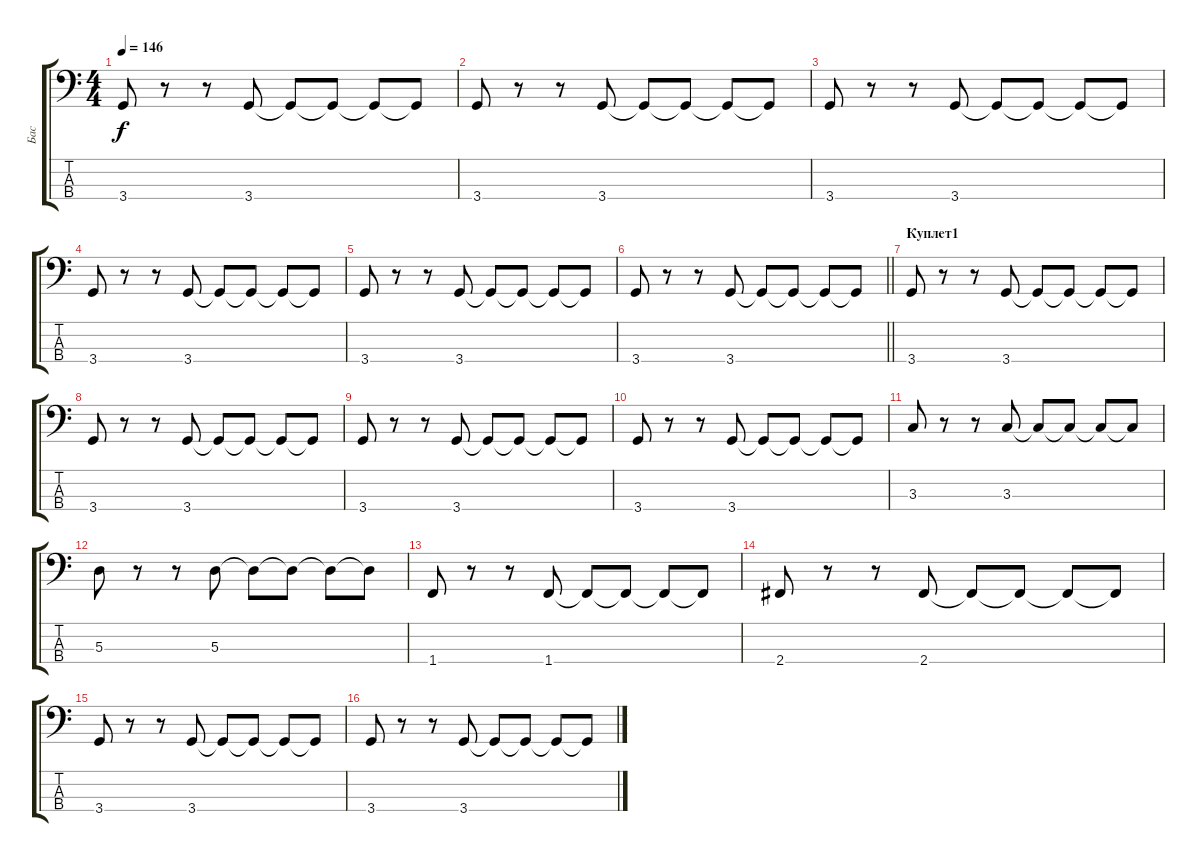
\track ("Бас" "Бас") {instrument electricbasspick}
\staff {score tabs}
\tuning (G2 D2 A1 E1) {hide}
\ts (4 4)
\tempo 146
\clef f4
\ks c
3.4.8{dy f} r.8 r.8 3.4.8 3.4{t}.8 3.4{t}.8 3.4{t}.8 3.4{t}.8 |
3.4.8 r.8 r.8 3.4.8 3.4{t}.8 3.4{t}.8 3.4{t}.8 3.4{t}.8 |
3.4.8 r.8 r.8 3.4.8 3.4{t}.8 3.4{t}.8 3.4{t}.8 3.4{t}.8 |
3.4.8 r.8 r.8 3.4.8 3.4{t}.8 3.4{t}.8 3.4{t}.8 3.4{t}.8 |
3.4.8 r.8 r.8 3.4.8 3.4{t}.8 3.4{t}.8 3.4{t}.8 3.4{t}.8 |
\barLineRight lightlight
3.4.8 r.8 r.8 3.4.8 3.4{t}.8 3.4{t}.8 3.4{t}.8 3.4{t}.8 |
\section ("" "Куплет1")
3.4.8 r.8 r.8 3.4.8 3.4{t}.8 3.4{t}.8 3.4{t}.8 3.4{t}.8 |
3.4.8 r.8 r.8 3.4.8 3.4{t}.8 3.4{t}.8 3.4{t}.8 3.4{t}.8 |
3.4.8 r.8 r.8 3.4.8 3.4{t}.8 3.4{t}.8 3.4{t}.8 3.4{t}.8 |
3.4.8 r.8 r.8 3.4.8 3.4{t}.8 3.4{t}.8 3.4{t}.8 3.4{t}.8 |
3.3.8 r.8 r.8 3.3.8 3.3{t}.8 3.3{t}.8 3.3{t}.8 3.3{t}.8 |
5.3.8 r.8 r.8 5.3.8 5.3{t}.8 5.3{t}.8 5.3{t}.8 5.3{t}.8 |
1.4.8 r.8 r.8 1.4.8 1.4{t}.8 1.4{t}.8 1.4{t}.8 1.4{t}.8 |
2.4.8 r.8 r.8 2.4.8 2.4{t}.8 2.4{t}.8 2.4{t}.8 2.4{t}.8 |
3.4.8 r.8 r.8 3.4.8 3.4{t}.8 3.4{t}.8 3.4{t}.8 3.4{t}.8 |
3.4.8 r.8 r.8 3.4.8 3.4{t}.8 3.4{t}.8 3.4{t}.8 3.4{t}.8
